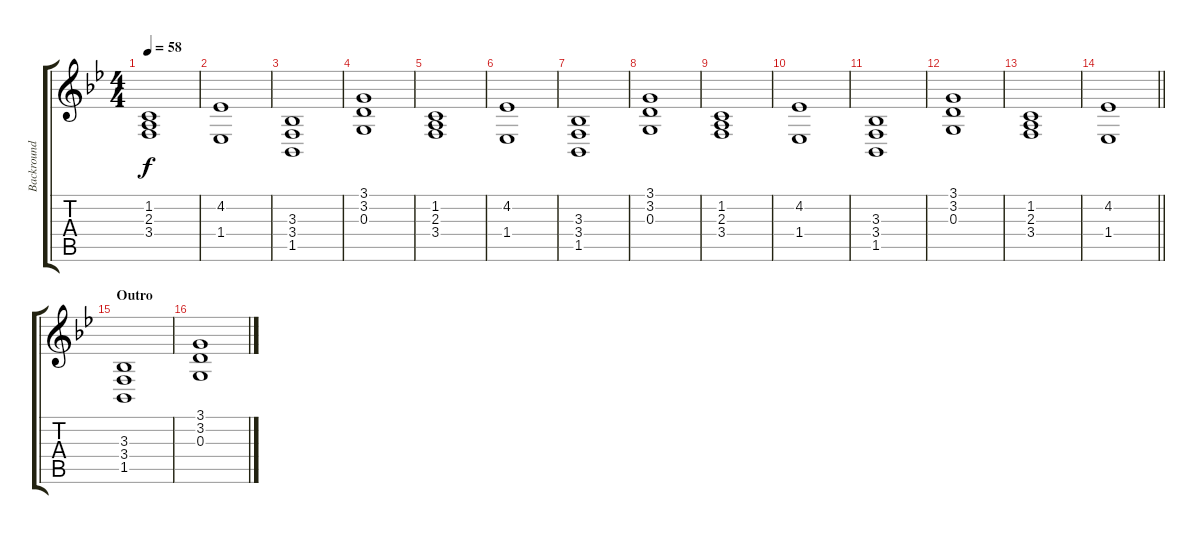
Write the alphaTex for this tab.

\track ("Backround Sound" "Backround ") {instrument synthstrings1}
\staff {score tabs}
\tuning (E4 B3 G3 D3 A2 E2) {hide}
\ts (4 4)
\tempo 58
\clef g2
\ks bb
(1.2 2.3 3.4).1{dy f} |
(4.2 1.4).1 |
(3.3 3.4 1.5).1 |
(3.1 3.2 0.3).1 |
(1.2 2.3 3.4).1 |
(4.2 1.4).1 |
(3.3 3.4 1.5).1 |
(3.1 3.2 0.3).1 |
(1.2 2.3 3.4).1 |
(4.2 1.4).1 |
(3.3 3.4 1.5).1 |
(3.1 3.2 0.3).1 |
(1.2 2.3 3.4).1 |
\barLineRight lightlight
(4.2 1.4).1 |
\section ("" "Outro")
(3.3 3.4 1.5).1 |
(3.1 3.2 0.3).1
